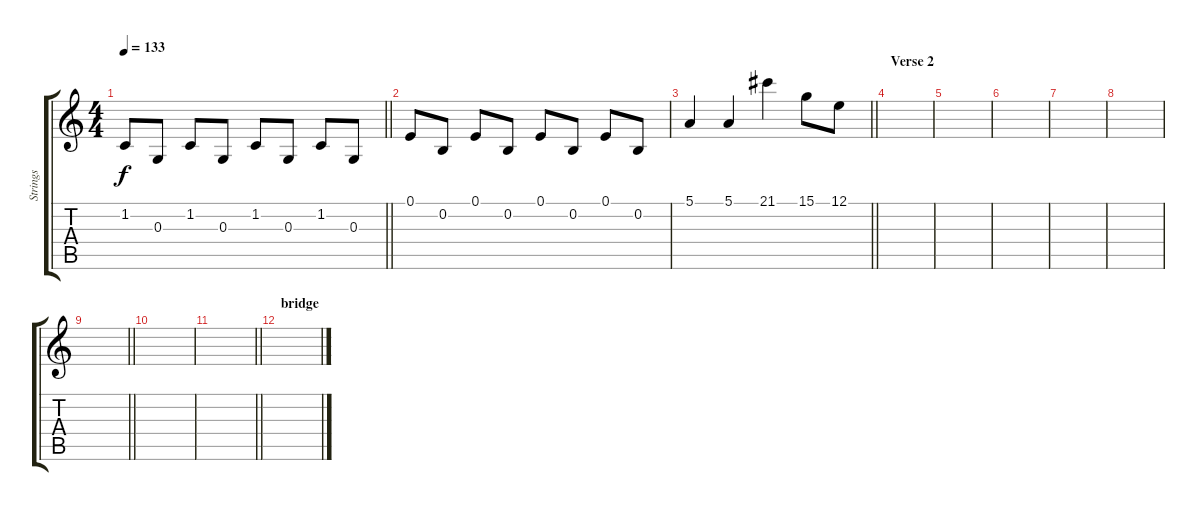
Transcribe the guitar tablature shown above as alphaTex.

\track ("Strings" "Strings") {instrument stringensemble1}
\staff {score tabs}
\tuning (E4 B3 G3 D3 A2 E2) {hide}
\ts (4 4)
\tempo 133
\clef g2
\barLineRight lightlight
\ks c
1.2.8{dy f} 0.3.8 1.2.8 0.3.8 1.2.8 0.3.8 1.2.8 0.3.8 |
0.1.8 0.2.8 0.1.8 0.2.8 0.1.8 0.2.8 0.1.8 0.2.8 |
\barLineRight lightlight
5.1.4 5.1.4 21.1.4 15.1.8 12.1.8 |
\section ("" "Verse 2")
|
|
|
|
|
\barLineRight lightlight
|
|
\barLineRight lightlight
|
\section ("" "bridge")
